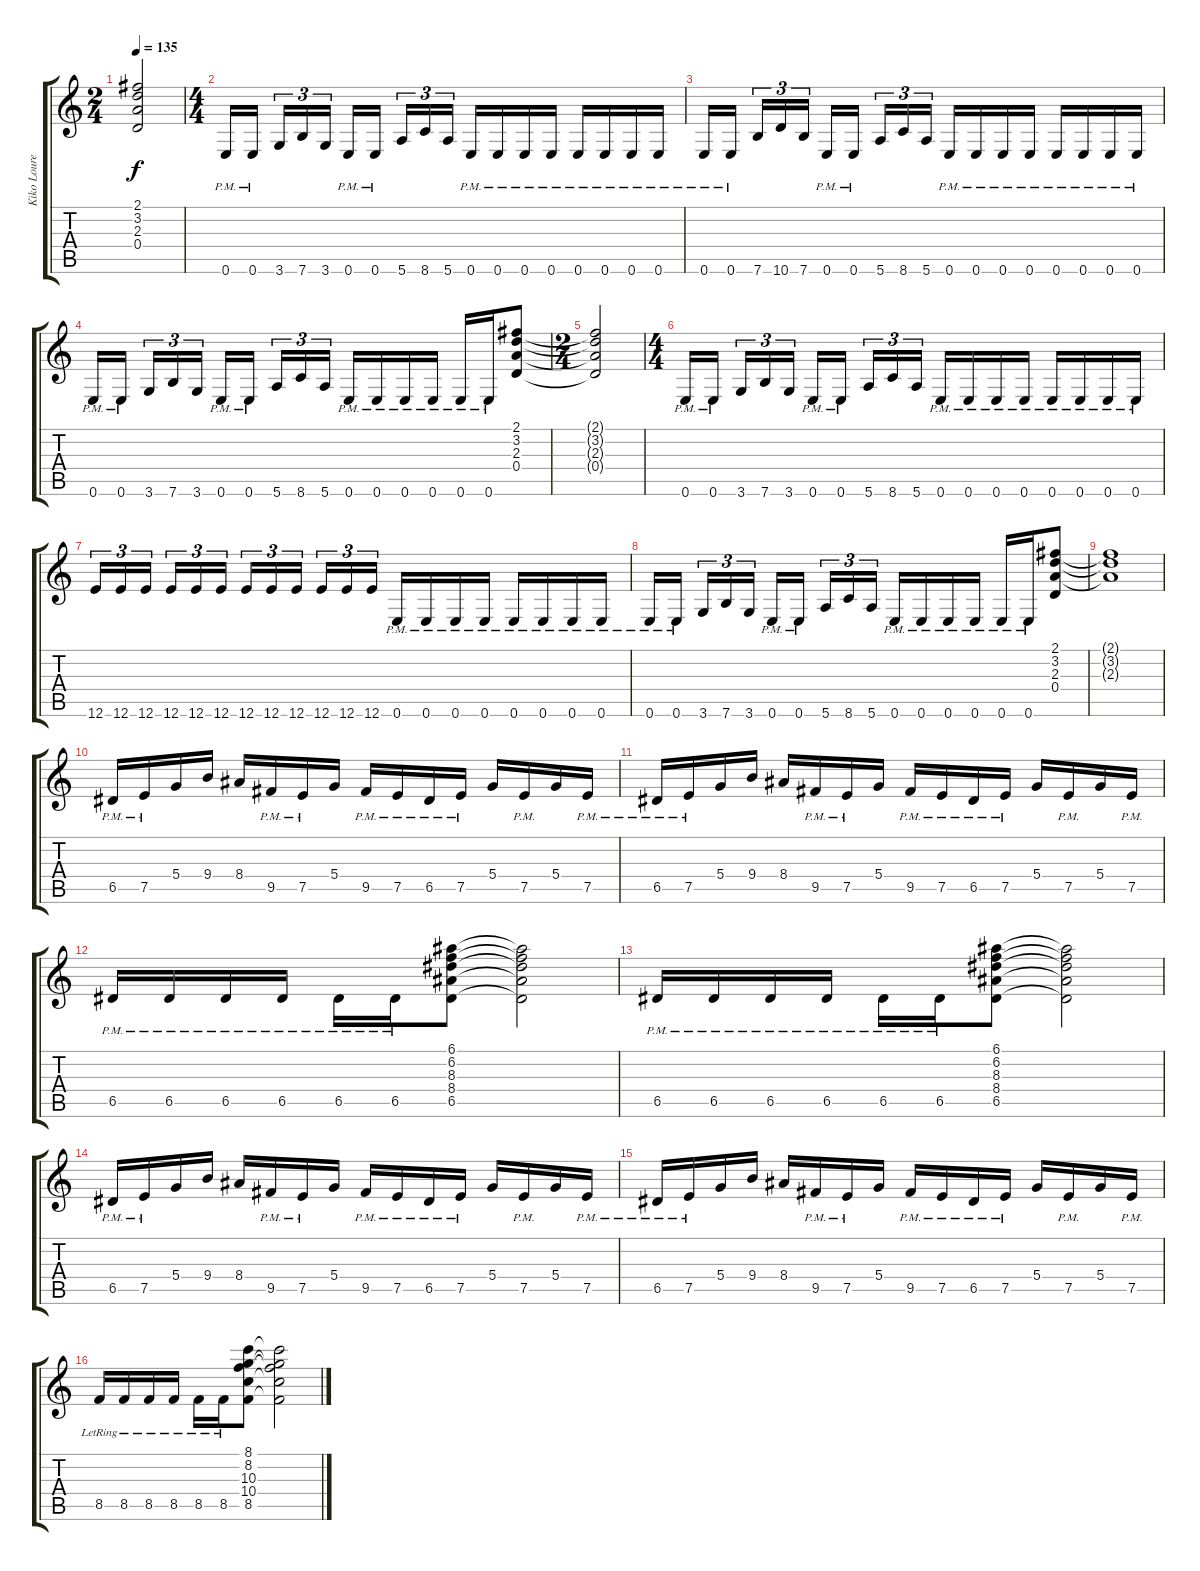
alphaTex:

\track ("Kiko Loureiro Rithm" "Kiko Loure") {instrument distortionguitar}
\staff {score tabs}
\tuning (E4 B3 G3 D3 A2 E2) {hide}
\ts (2 4)
\tempo 135
\clef g2
\ks c
(2.1{t} 3.2{t} 2.3{t} 0.4{t}).2{dy f} |
\ts (4 4)
0.6{pm}.16{instrument distortionguitar} 0.6{pm}.16{beam splitsecondary} 3.6.16{tu (3 2)} 7.6.16{tu (3 2)} 3.6.16{tu (3 2)} 0.6{pm}.16 0.6{pm}.16{beam splitsecondary} 5.6.16{tu (3 2)} 8.6.16{tu (3 2)} 5.6.16{tu (3 2)} 0.6{pm}.16 0.6{pm}.16 0.6{pm}.16 0.6{pm}.16 0.6{pm}.16 0.6{pm}.16 0.6{pm}.16 0.6{pm}.16 |
0.6{pm}.16 0.6{pm}.16{beam splitsecondary} 7.6.16{tu (3 2)} 10.6.16{tu (3 2)} 7.6.16{tu (3 2)} 0.6{pm}.16 0.6{pm}.16{beam splitsecondary} 5.6.16{tu (3 2)} 8.6.16{tu (3 2)} 5.6.16{tu (3 2)} 0.6{pm}.16 0.6{pm}.16 0.6{pm}.16 0.6{pm}.16 0.6{pm}.16 0.6{pm}.16 0.6{pm}.16 0.6{pm}.16 |
0.6{pm}.16{instrument distortionguitar} 0.6{pm}.16{beam splitsecondary} 3.6.16{tu (3 2)} 7.6.16{tu (3 2)} 3.6.16{tu (3 2)} 0.6{pm}.16 0.6{pm}.16{beam splitsecondary} 5.6.16{tu (3 2)} 8.6.16{tu (3 2)} 5.6.16{tu (3 2)} 0.6{pm}.16 0.6{pm}.16 0.6{pm}.16 0.6{pm}.16 0.6{pm}.16 0.6{pm}.16 (2.1 3.2 2.3 0.4).8 |
\ts (2 4)
(2.1{t} 3.2{t} 2.3{t} 0.4{t}).2 |
\ts (4 4)
0.6{pm}.16{instrument distortionguitar} 0.6{pm}.16{beam splitsecondary} 3.6.16{tu (3 2)} 7.6.16{tu (3 2)} 3.6.16{tu (3 2)} 0.6{pm}.16 0.6{pm}.16{beam splitsecondary} 5.6.16{tu (3 2)} 8.6.16{tu (3 2)} 5.6.16{tu (3 2)} 0.6{pm}.16 0.6{pm}.16 0.6{pm}.16 0.6{pm}.16 0.6{pm}.16 0.6{pm}.16 0.6{pm}.16 0.6{pm}.16 |
12.6.16{tu (3 2)} 12.6.16{tu (3 2)} 12.6.16{tu (3 2) beam splitsecondary} 12.6.16{tu (3 2)} 12.6.16{tu (3 2)} 12.6.16{tu (3 2)} 12.6.16{tu (3 2)} 12.6.16{tu (3 2)} 12.6.16{tu (3 2) beam splitsecondary} 12.6.16{tu (3 2)} 12.6.16{tu (3 2)} 12.6.16{tu (3 2)} 0.6{pm}.16 0.6{pm}.16 0.6{pm}.16 0.6{pm}.16 0.6{pm}.16 0.6{pm}.16 0.6{pm}.16 0.6{pm}.16 |
0.6{pm}.16{instrument distortionguitar} 0.6{pm}.16{beam splitsecondary} 3.6.16{tu (3 2)} 7.6.16{tu (3 2)} 3.6.16{tu (3 2)} 0.6{pm}.16 0.6{pm}.16{beam splitsecondary} 5.6.16{tu (3 2)} 8.6.16{tu (3 2)} 5.6.16{tu (3 2)} 0.6{pm}.16 0.6{pm}.16 0.6{pm}.16 0.6{pm}.16 0.6{pm}.16 0.6{pm}.16 (2.1 3.2 2.3 0.4).8 |
(2.1{t} 3.2{t} 2.3{t}).1 |
6.5{pm}.16 7.5{pm}.16 5.4.16 9.4.16 8.4.16 9.5{pm}.16 7.5{pm}.16 5.4.16 9.5{pm}.16 7.5{pm}.16 6.5{pm}.16 7.5{pm}.16 5.4.16 7.5{pm}.16 5.4.16 7.5{pm}.16 |
6.5{pm}.16 7.5{pm}.16 5.4.16 9.4.16 8.4.16 9.5{pm}.16 7.5{pm}.16 5.4.16 9.5{pm}.16 7.5{pm}.16 6.5{pm}.16 7.5{pm}.16 5.4.16 7.5{pm}.16 5.4.16 7.5{pm}.16 |
6.5{pm}.16 6.5{pm}.16 6.5{pm}.16 6.5{pm}.16 6.5{pm}.16 6.5{pm}.16 (6.1 6.2 8.3 8.4 6.5).8 (6.1{t} 6.2{t} 8.3{t} 8.4{t} 6.5{t}).2 |
6.5{pm}.16 6.5{pm}.16 6.5{pm}.16 6.5{pm}.16 6.5{pm}.16 6.5{pm}.16 (6.1 6.2 8.3 8.4 6.5).8 (6.1{t} 6.2{t} 8.3{t} 8.4{t} 6.5{t}).2 |
6.5{pm}.16 7.5{pm}.16 5.4.16 9.4.16 8.4.16 9.5{pm}.16 7.5{pm}.16 5.4.16 9.5{pm}.16 7.5{pm}.16 6.5{pm}.16 7.5{pm}.16 5.4.16 7.5{pm}.16 5.4.16 7.5{pm}.16 |
6.5{pm}.16 7.5{pm}.16 5.4.16 9.4.16 8.4.16 9.5{pm}.16 7.5{pm}.16 5.4.16 9.5{pm}.16 7.5{pm}.16 6.5{pm}.16 7.5{pm}.16 5.4.16 7.5{pm}.16 5.4.16 7.5{pm}.16 |
8.5{lr}.16 8.5{lr}.16 8.5{lr}.16 8.5{lr}.16 8.5{lr}.16 8.5{lr}.16 (8.1 8.2 10.3 10.4 8.5).8 (8.1{t} 8.2{t} 10.3{t} 10.4{t} 8.5{t}).2
